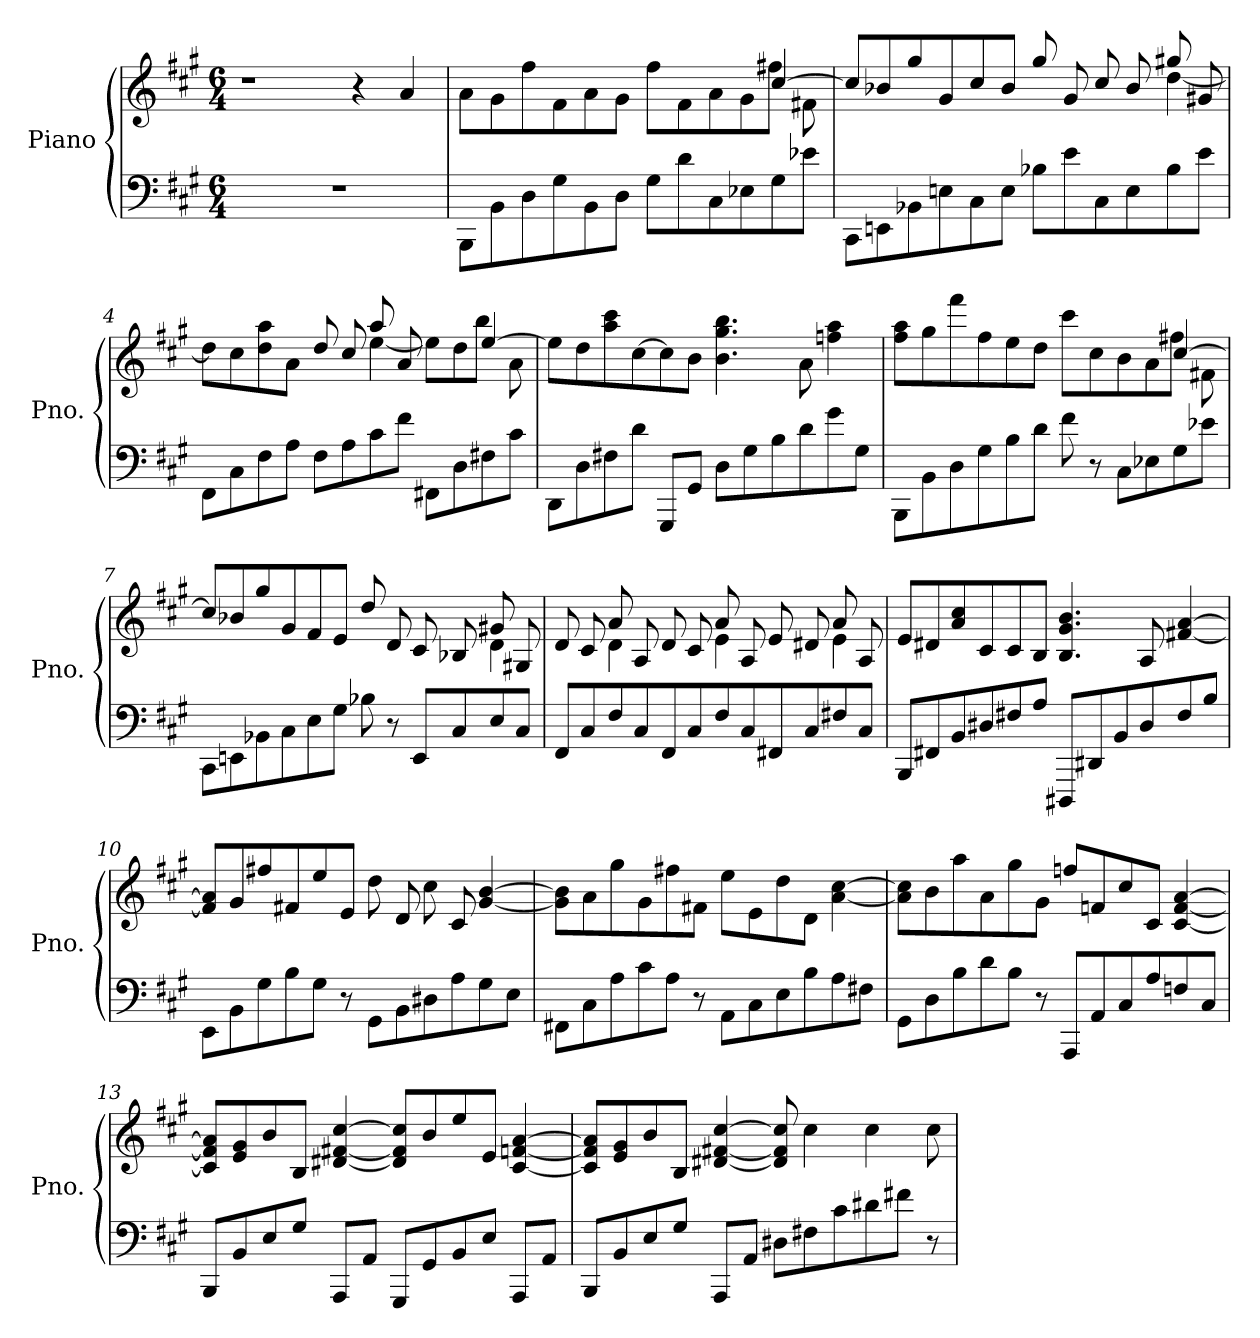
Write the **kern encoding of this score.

**kern	**kern
*part1	*part1
*staff2	*staff1
*I"Piano	*
*I'Pno.	*
*clefF4	*clefG2
*k[f#c#g#]	*k[f#c#g#]
*M6/4	*M6/4
=1	=1
1.r	1r
.	4r
.	4a/
=2	=2
*	*^
8BBB\L	1ryy	8a\L
8BB\	.	8g#\
8D\	.	8ff#\
8G#\	.	8f#\
8BB\	.	8a\
8D\J	.	8g#\J
8G#\L	.	8ff#\L
8d\	.	8f#\
8C#\	4ryy	8a\
8E-X\	.	8g#\
8G#\	[4cc#/	8ff#X\J
8e-X\J	.	8f#X\
=3	=3	=3
8CC#\L	8cc#/L]	4ryy
8EEn\	8b-X/	.
*	*v	*v
8BB-X\	8gg#/
8En\	8g#/
8C#\	8cc#/
8E\J	8b-/J
8B-X\L	8gg#/
8e\	8g#/
8C#\	8cc#/
8E\	8b-/
*	*^
8B-\	8gg#X/	[4dd\
8e\J	8g#X/	.
!!LO:LB:g=z	!!
=4	=4	=4
8FF#\L	2ryy	8dd\L]
8C#\	.	8cc#\
8F#\	.	8dd\ 8aa\
8A\J	.	8a\J
8F#\L	8dd/	4ryy
8A\	8cc#/	.
8c#\	8aa/	[4ee\
8f#\J	8a/	.
8FF#X\L	4ryy	8ee\L]
8D\	.	8dd\
8F#X\	[4ee/	8bb\J
8c#\J	.	8a\
*	*v	*v
=5	=5
8DD\L	8ee\L]
8D\	8dd\
8F#X\	8aa\ 8ccc#\
8d\J	[8cc#\
8GGG#/L	8cc#\]
8GG#/J	8b\J
8D\L	4.b\ 4.gg#\ 4.bb\
8G#\	.
8B\	.
8d\	8a\
8g#\	4ffn\ 4aa\
8G#\J	.
=6	=6
*	*^
8BBB\L	1ryy	8ff#\ 8aa\L
8BB\	.	8gg#\
8D\	.	8fff#\
8G#\	.	8ff#\
8B\	.	8ee\
8d\J	.	8dd\J
8f#\	.	8ccc#\L
8r	.	8cc#\
8C#\L	4ryy	8b\
8E-X\	.	8a\
8G#\	[4cc#/	8ff#X\J
8e-X\J	.	8f#X\
!!LO:LB:g=z	!!
=7	=7	=7
8CC#\L	8cc#/L]	4ryy
8EEn\	8b-X/	.
*	*v	*v
8BB-X\	8gg#/
8C#\	8g#/
8E\	8f#/
8G#\J	8e/J
8B-X\	8dd/
8r	8d/
8EE/L	8c#/
8C#/	8B-X/
*	*^
8E/	8g#X/	4d\
8C#/J	8G#X/	.
=8	=8	=8
8FF#/L	8d/	4ryy
8C#/	8c#/	.
8F#/	8a/	4d\
8C#/	8A/	.
8FF#/	8d/	4ryy
8C#/	8c#/	.
8F#/	8a/	4e\
8C#/	8A/	.
8FF#X/	8e/	4ryy
8C#/	8d#X/	.
8F#X/	8a/	4e\
8C#/J	8A/	.
*	*v	*v
!!LO:LB:g=z
=9	=9
8BBB/L	8e/L
8FF#X/	8d#X/
8BB/	8a/ 8cc#/
8D#X/	8c#/
8F#X/	8c#/
8A/J	8B/J
8DDD#X/L	4.B/ 4.g#/ 4.b/
8DD#X/	.
8BB/	.
8D#/	8A/
8F#/	[4f#X/ [4a/
8B/J	.
=10	=10
8EE\L	8f#/] 8a/]L
8BB\	8g#/
8G#\	8ff#X/
8B\	8f#X/
8G#\J	8ee/
8r	8e/J
8GG#\L	8dd\
8BB\	8d/
8D#X\	8cc#\
8A\	8c#/
8G#\	[4g#/ [4b/
8E\J	.
!!LO:LB:g=z
=11	=11
8FF#X\L	8g#\] 8b\]L
8C#\	8a\
8A\	8gg#\
8c#\	8g#\
8A\J	8ff#X\
8r	8f#X\J
8AA\L	8ee\L
8C#\	8e\
8E\	8dd\
8B\	8d\J
8A\	[4a\ [4cc#\
8F#X\J	.
=12	=12
8GG#\L	8a\] 8cc#\]L
8D\	8b\
8B\	8aa\
8d\	8a\
8B\J	8gg#\
8r	8g#\J
8AAA/L	8ffn/L
8AA/	8fn/
8C#/	8cc#/
8A/	8c#/J
8Fn/	[4c#/ [4f/ [4a/
8C#/J	.
=13	=13
8BBB/L	8c#/] 8f/] 8a/]L
8BB/	8e/ 8g#/
8E/	8b/
8G#/J	8B/J
8AAA/L	[4d#X/ [4f#X/ [4cc#/
8AA/J	.
8GGG#/L	8d#/] 8f#/] 8cc#/]L
8GG#/	8b/
8BB/	8ee/
8E/J	8e/J
8AAA/L	[4c#/ [4fn/ [4a/
8AA/J	.
!!LO:PB:g=z
=14	=14
8BBB/L	8c#/] 8f/] 8a/]L
8BB/	8e/ 8g#/
8E/	8b/
8G#/J	8B/J
8AAA/L	[4d#X/ [4f#X/ [4cc#/
8AA/J	.
8D#X\L	8d#/] 8f#/] 8cc#/]
8F#X\	4cc#\
8c#\	.
8d#X\	4cc#\
8f#X\J	.
8r	8cc#\
=	=
*-	*-
